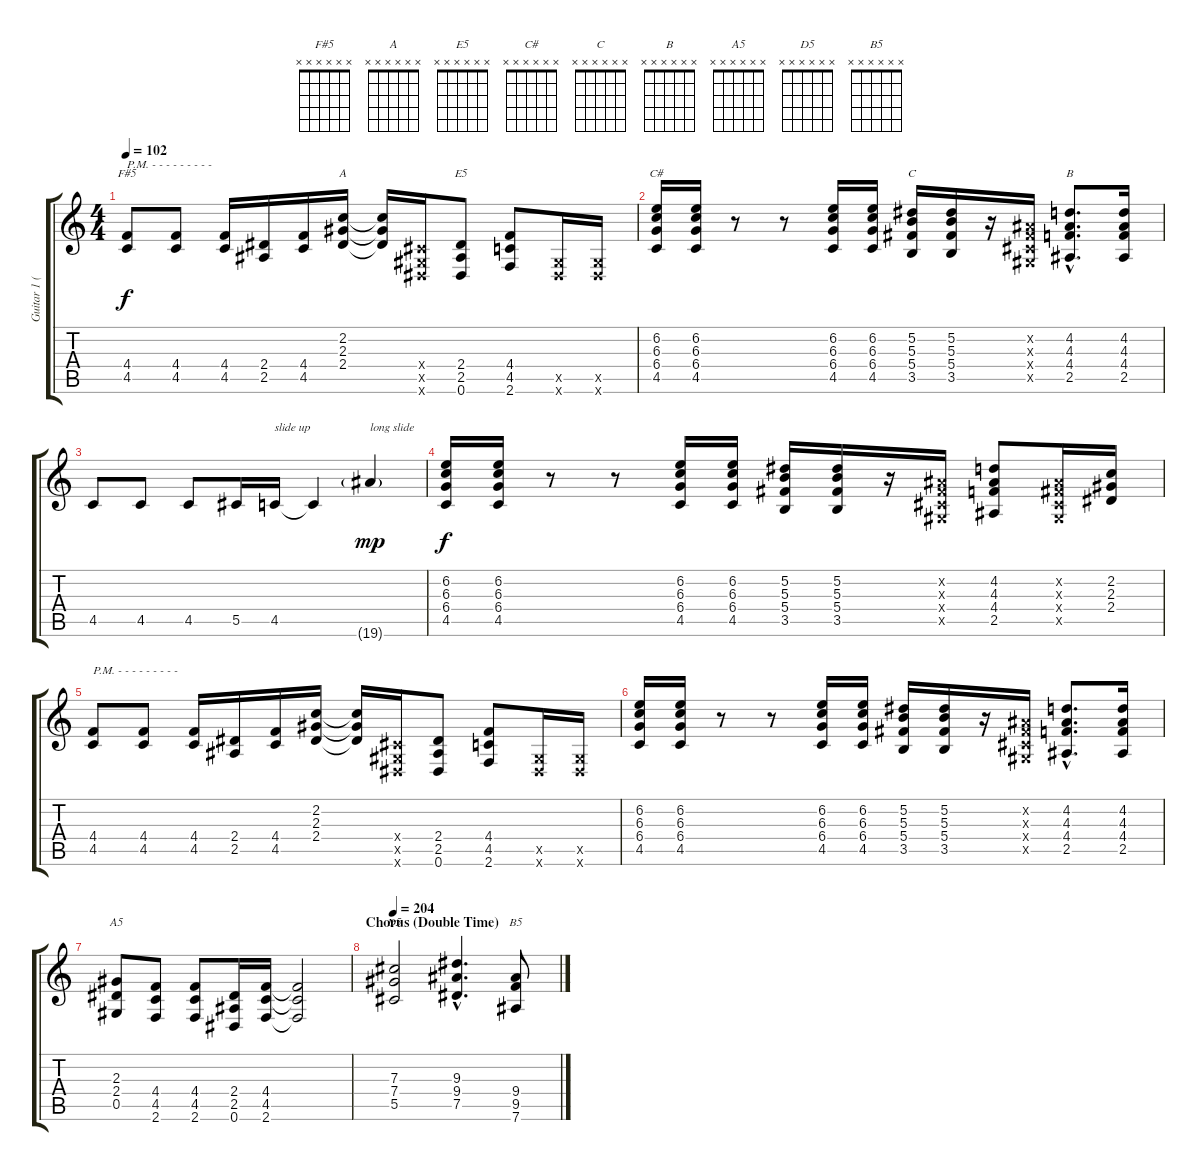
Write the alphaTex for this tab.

\track ("Guitar 1 (Slash)" "Guitar 1 (") {instrument overdrivenguitar}
\staff {score tabs}
\tuning (Eb4 Bb3 Gb3 Db3 Ab2 Eb2) {hide}
\chord ("F#5" x x x x x x) {firstfret 0}
\chord ("A" x x x x x x) {firstfret 0}
\chord ("E5" x x x x x x) {firstfret 0}
\chord ("C#" x x x x x x) {firstfret 0}
\chord ("C" x x x x x x) {firstfret 0}
\chord ("B" x x x x x x) {firstfret 0}
\chord ("A5" x x x x x x) {firstfret 0}
\chord ("D5" x x x x x x) {firstfret 0}
\chord ("B5" x x x x x x) {firstfret 0}
\ts (4 4)
\tempo 102
\clef g2
\ks c
(4.4 4.5).8{ch "F#5" txt "P.M. - - - - - - - - -" dy f} (4.4 4.5).8 (4.4 4.5).16 (2.4 2.5).16 (4.4 4.5).16 (2.2 2.3 2.4).16{ch "A"} (2.2{t} 2.3{t} 2.4{t}).16 (0.4{x} 0.5{x} 0.6{x}).16 (2.4 2.5 0.6).8{ch "E5"} (4.4 4.5 2.6).8 (0.5{x} 0.6{x}).16 (0.5{x} 0.6{x}).16 |
(6.2 6.3 6.4 4.5).16{ch "C#"} (6.2 6.3 6.4 4.5).16 r.8 r.8 (6.2 6.3 6.4 4.5).16 (6.2 6.3 6.4 4.5).16 (5.2 5.3 5.4 3.5).16{ch "C"} (5.2 5.3 5.4 3.5).16 r.16 (0.2{x} 0.3{x} 0.4{x} 0.5{x}).16 (4.2{hac} 4.3{hac} 4.4{hac} 2.5{hac}).8{d ch "B"} (4.2 4.3 4.4 2.5).16 |
4.5.8 4.5.8 4.5.8 5.5.16 4.5.16{txt "slide up"} 4.5{t}.4 19.6{g}.4{txt "long slide" dy mp} |
(6.2 6.3 6.4 4.5).16{dy f} (6.2 6.3 6.4 4.5).16 r.8 r.8 (6.2 6.3 6.4 4.5).16 (6.2 6.3 6.4 4.5).16 (5.2 5.3 5.4 3.5).16 (5.2 5.3 5.4 3.5).16 r.16 (0.2{x} 0.3{x} 0.4{x} 0.5{x}).16 (4.2 4.3 4.4 2.5).8 (0.2{x} 0.3{x} 0.4{x} 0.5{x}).16 (2.2 2.3 2.4).16 |
(4.4 4.5).8{txt "P.M. - - - - - - - - -"} (4.4 4.5).8 (4.4 4.5).16 (2.4 2.5).16 (4.4 4.5).16 (2.2 2.3 2.4).16 (2.2{t} 2.3{t} 2.4{t}).16 (0.4{x} 0.5{x} 0.6{x}).16 (2.4 2.5 0.6).8 (4.4 4.5 2.6).8 (0.5{x} 0.6{x}).16 (0.5{x} 0.6{x}).16 |
(6.2 6.3 6.4 4.5).16 (6.2 6.3 6.4 4.5).16 r.8 r.8 (6.2 6.3 6.4 4.5).16 (6.2 6.3 6.4 4.5).16 (5.2 5.3 5.4 3.5).16 (5.2 5.3 5.4 3.5).16 r.16 (0.2{x} 0.3{x} 0.4{x} 0.5{x}).16 (4.2{hac} 4.3{hac} 4.4{hac} 2.5{hac}).8{d} (4.2 4.3 4.4 2.5).16 |
(2.3 2.4 0.5).8{ch "A5"} (4.4 4.5 2.6).8 (4.4 4.5 2.6).8 (2.4 2.5 0.6).16 (4.4 4.5 2.6).16 (4.4{t} 4.5{t} 2.6{t}).2 |
\section ("" "Chorus (Double Time)")
\tempo 204
(7.3 7.4 5.5).2{ch "D5"} (9.3{hac} 9.4{hac} 7.5{hac}).4{d} (9.4 9.5 7.6).8{ch "B5"}
